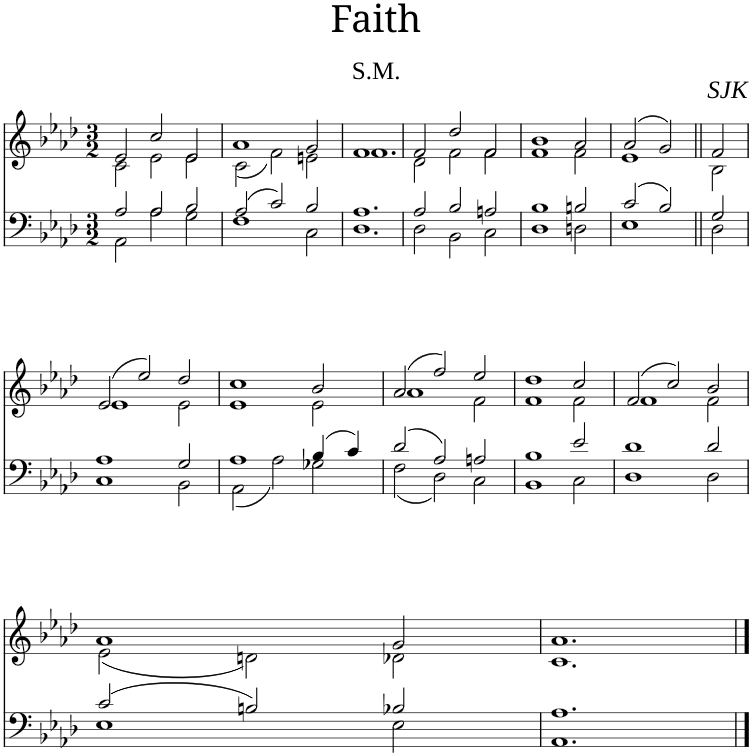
**kern	**kern
*part1	*part1
*staff2	*staff1
*I"Piano	*
*I'Pno	*
*clefF4	*clefG2
*k[b-e-a-d-]	*k[b-e-a-d-]
*M3/2	*M3/2
=1	=1
*^	*^
2A-/	2AA-\	2e-/	2c\
2A-/	2A-\	2cc/	2e-\
2B-/	2G\	2e-/	2e-\
=2	=2	=2	=2
2A-/	1F	1a-	(2c\
2c/	.	.	2f\)
2B-/	2C\	2g/	2en\
=3	=3	=3	=3
1.A-	1.D-	1.f	1.f
=4	=4	=4	=4
2A-/	2D-\	2f/	2d-\
2B-/	2BB-\	2dd-/	2f\
2An/	2C\	2f/	2f\
=5	=5	=5	=5
1B-	1D-	1b-	1f
2Bn/	2Dn\	2a-/	2f\
=6	=6	=6	=6
2c/	1E-	(2a-/	1e-
2B-/	.	2g/)	.
=7||	=7||	=7||	=7||
2G/	2D-\	2f/	2B-\
!!LO:LB:g=z	!!
=8	=8	=8	=8
1A-	1C	(2e-/	1e-
.	.	2ee-/)	.
2G/	2BB-\	2dd-/	2e-\
=9	=9	=9	=9
1A-	2AA-\	1cc	1e-
.	2A-\	.	.
4B-/	2G-X\	2b-/	2e-\
4c/	.	.	.
=10	=10	=10	=10
2d-/	2F\	(2a-/	1a-
2A-/	2D-\	2ff/)	.
2An/	2C\	2ee-/	2f\
=11	=11	=11	=11
1B-	1BB-	1dd-	1f
2e-/	2C\	2cc/	2f\
=12	=12	=12	=12
1d-	1D-	(2f/	1f
.	.	2cc/)	.
2d-/	2D-\	2b-/	2f\
!!LO:LB:g=z	!!
=13	=13	=13	=13
2c/	1E-	1a-	(2e-\
2Bn/	.	.	2dn\)
2B-X/	2E-\	2g/	2d-X\
=14	=14	=14	=14
1.A-	1.AA-	1.a-	1.c
*v	*v	*	*
*	*v	*v
==	==
*-	*-
